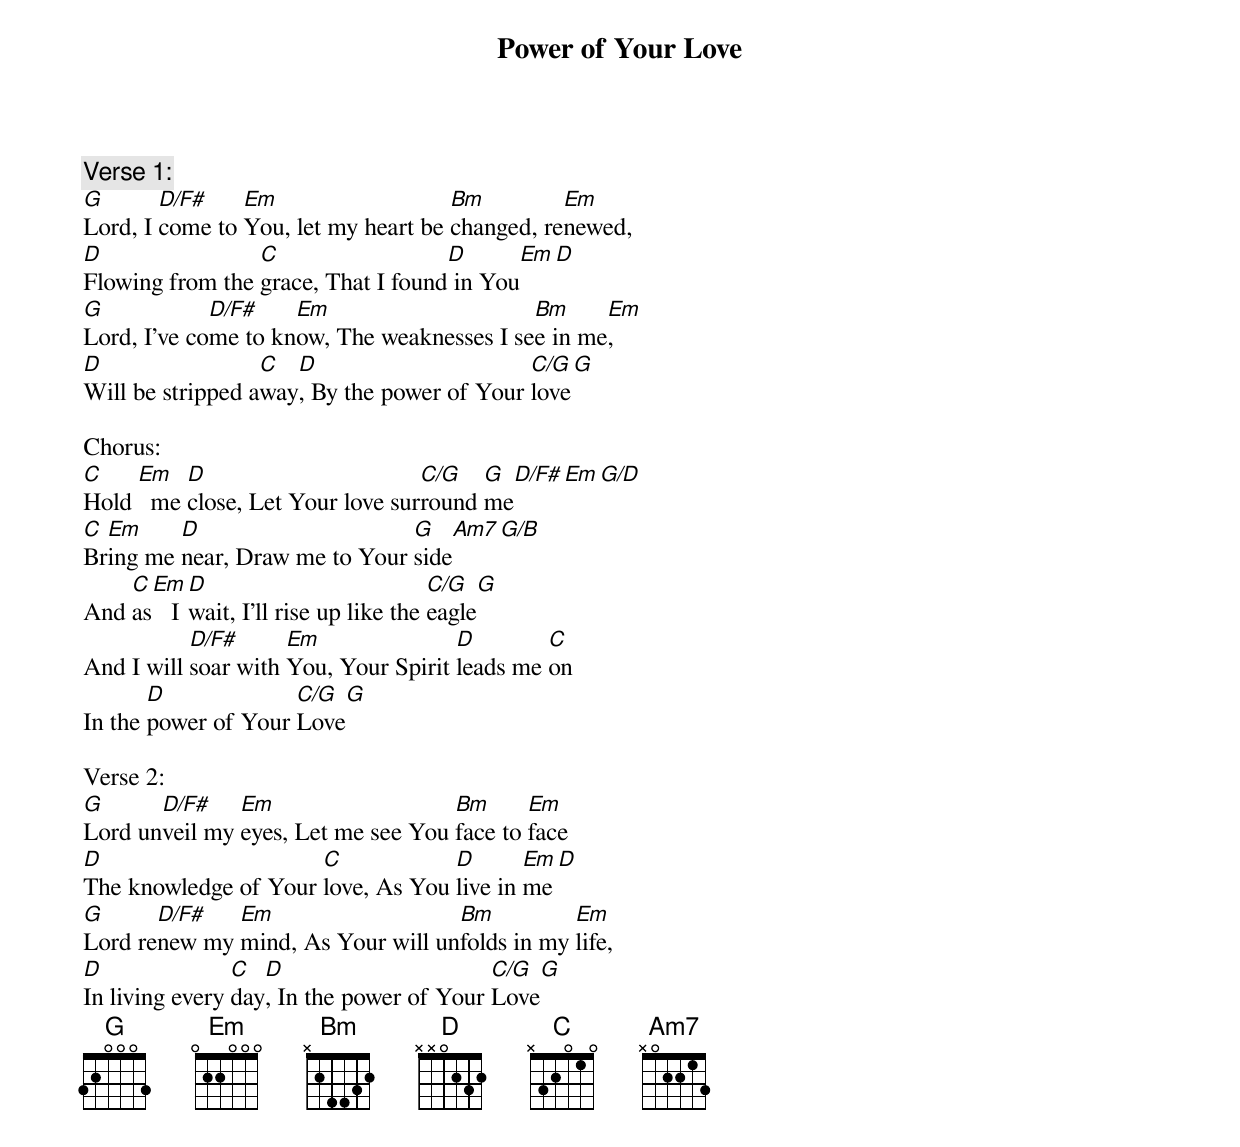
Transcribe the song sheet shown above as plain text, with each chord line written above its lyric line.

Power of Your Love

Verse 1:
G       D/F#    Em                   Bm         Em
Lord, I come to You, let my heart be changed, renewed,
D                C                  D        Em    D
Flowing from the grace, That I found in You
G            D/F#    Em                     Bm     Em
Lord, I've come to know, The weaknesses I see in me,
D                 C  D                      C/G  G
Will be stripped away, By the power of Your love

Chorus:
C    Em   D                       C/G   G  D/F# Em G/D
Hold   me close, Let Your love surround me
C Em     D                     G   Am7  G/B
Bring me near, Draw me to Your side
    C Em   D                           C/G  G
And as   I wait, I'll rise up like the eagle
           D/F#      Em               D        C
And I will soar with You, Your Spirit leads me on
       D             C/G  G
In the power of Your Love

Verse 2:
G      D/F#    Em                   Bm      Em
Lord unveil my eyes, Let me see You face to face
D                     C            D       Em    D
The knowledge of Your love, As You live in me
G      D/F#   Em                   Bm          Em
Lord renew my mind, As Your will unfolds in my life,
D               C  D                      C/G  G
In living every day, In the power of Your Love
